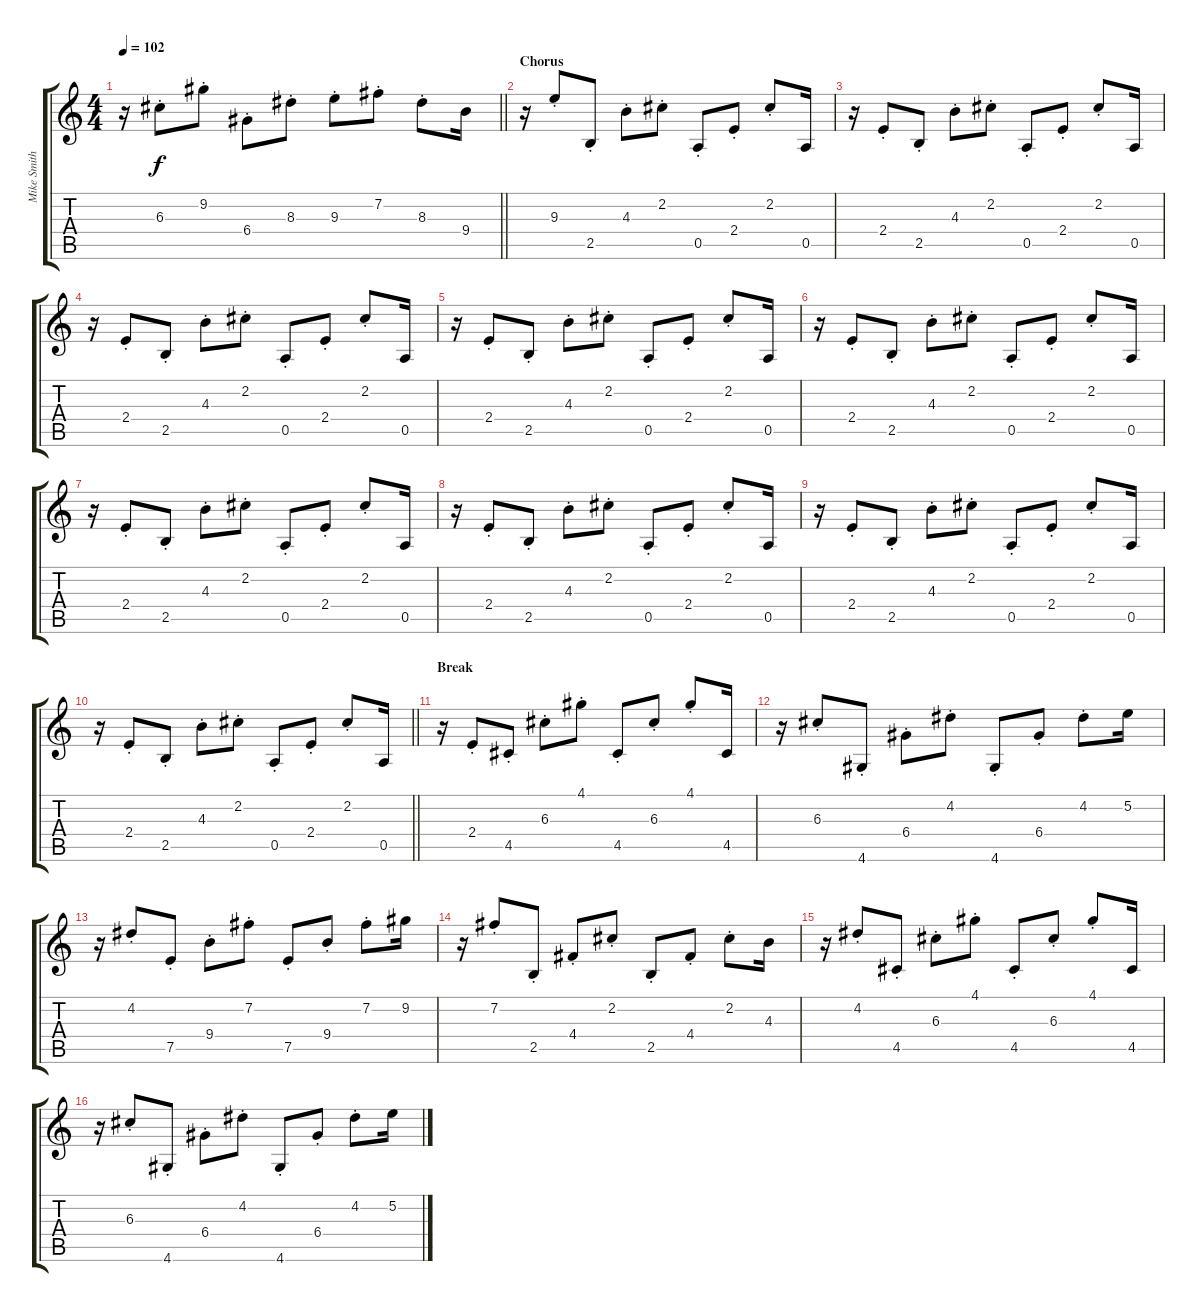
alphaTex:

\track ("Mike Smith (Delay #1)" "Mike Smith") {instrument overdrivenguitar}
\staff {score tabs}
\tuning (E4 B3 G3 D3 A2 E2) {hide}
\ts (4 4)
\tempo 102
\clef g2
\barLineRight lightlight
\ks c
r.16{dy f} 6.3{st}.8 9.2{st}.8 6.4{st}.8 8.3{st}.8 9.3{st}.8 7.2{st}.8 8.3{st}.8 9.4.16 |
\section ("" "Chorus")
r.16 9.3{st}.8 2.5{st}.8 4.3{st}.8 2.2{st}.8 0.5{st}.8 2.4{st}.8 2.2{st}.8 0.5.16 |
r.16 2.4{st}.8 2.5{st}.8 4.3{st}.8 2.2{st}.8 0.5{st}.8 2.4{st}.8 2.2{st}.8 0.5.16 |
r.16 2.4{st}.8 2.5{st}.8 4.3{st}.8 2.2{st}.8 0.5{st}.8 2.4{st}.8 2.2{st}.8 0.5.16 |
r.16 2.4{st}.8 2.5{st}.8 4.3{st}.8 2.2{st}.8 0.5{st}.8 2.4{st}.8 2.2{st}.8 0.5.16 |
r.16 2.4{st}.8 2.5{st}.8 4.3{st}.8 2.2{st}.8 0.5{st}.8 2.4{st}.8 2.2{st}.8 0.5.16 |
r.16 2.4{st}.8 2.5{st}.8 4.3{st}.8 2.2{st}.8 0.5{st}.8 2.4{st}.8 2.2{st}.8 0.5.16 |
r.16 2.4{st}.8 2.5{st}.8 4.3{st}.8 2.2{st}.8 0.5{st}.8 2.4{st}.8 2.2{st}.8 0.5.16 |
r.16 2.4{st}.8 2.5{st}.8 4.3{st}.8 2.2{st}.8 0.5{st}.8 2.4{st}.8 2.2{st}.8 0.5.16 |
\barLineRight lightlight
r.16 2.4{st}.8 2.5{st}.8 4.3{st}.8 2.2{st}.8 0.5{st}.8 2.4{st}.8 2.2{st}.8 0.5.16 |
\section ("" "Break")
r.16 2.4{st}.8 4.5{st}.8 6.3{st}.8 4.1{st}.8 4.5{st}.8 6.3{st}.8 4.1{st}.8 4.5.16 |
r.16 6.3{st}.8 4.6{st}.8 6.4{st}.8 4.2{st}.8 4.6{st}.8 6.4{st}.8 4.2{st}.8 5.2.16 |
r.16 4.2{st}.8 7.5{st}.8 9.4{st}.8 7.2{st}.8 7.5{st}.8 9.4{st}.8 7.2{st}.8 9.2.16 |
r.16 7.2{st}.8 2.5{st}.8 4.4{st}.8 2.2{st}.8 2.5{st}.8 4.4{st}.8 2.2{st}.8 4.3.16 |
r.16 4.2{st}.8 4.5{st}.8 6.3{st}.8 4.1{st}.8 4.5{st}.8 6.3{st}.8 4.1{st}.8 4.5.16 |
r.16 6.3{st}.8 4.6{st}.8 6.4{st}.8 4.2{st}.8 4.6{st}.8 6.4{st}.8 4.2{st}.8 5.2.16
